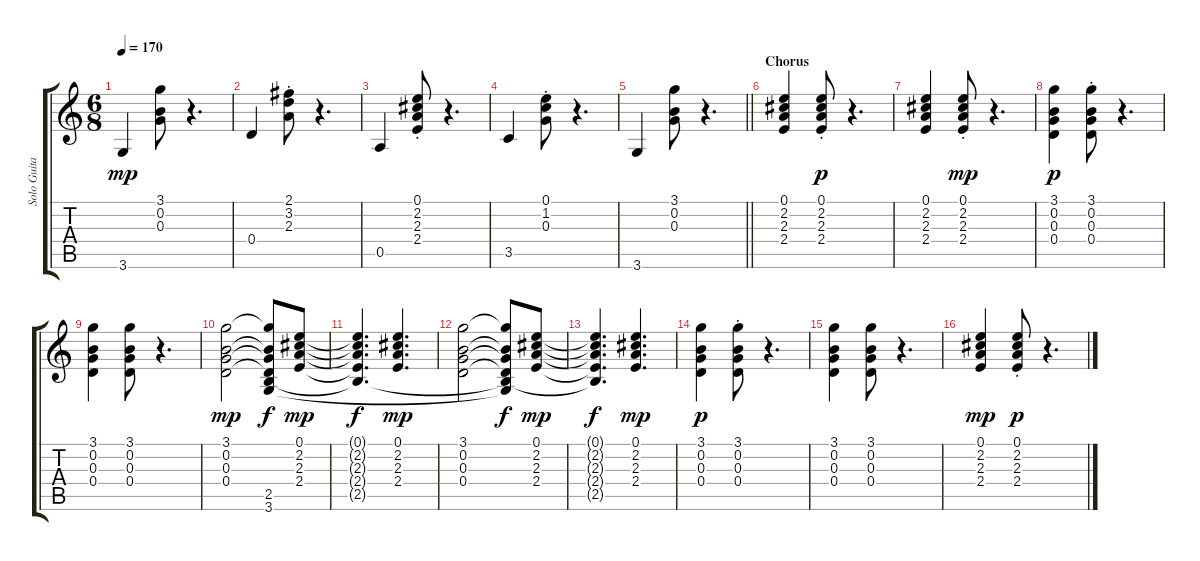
\track ("Solo Guitar" "Solo Guita") {instrument overdrivenguitar}
\staff {score tabs}
\tuning (E4 B3 G3 D3 A2 E2) {hide}
\ts (6 8)
\tempo 170
\clef g2
\ks c
3.6.4{dy mp} (3.1 0.2 0.3).8 r.4{d} |
0.4.4 (2.1 3.2 2.3{st}).8 r.4{d} |
0.5.4 (0.1 2.2 2.3{st} 2.4).8 r.4{d} |
3.5.4 (0.1{st} 1.2 0.3).8 r.4{d} |
\barLineRight lightlight
3.6.4 (3.1 0.2 0.3).8 r.4{d} |
\section ("" "Chorus")
(0.1 2.2 2.3 2.4).4 (0.1 2.2 2.3{st} 2.4).8{dy p} r.4{d} |
(0.1 2.2 2.3 2.4).4 (0.1 2.2 2.3{st} 2.4).8{dy mp} r.4{d} |
(3.1 0.2 0.3 0.4).4{dy p} (3.1{st} 0.2 0.3 0.4).8 r.4{d} |
(3.1 0.2 0.3 0.4).4 (3.1 0.2 0.3 0.4).8 r.4{d} |
(3.1 0.2 0.3 0.4).2{dy mp} (3.1{t} 0.2{t} 0.3{t} 0.4{t} 2.5 3.6).8{dy f} (0.1 2.2 2.3 2.4).8{dy mp} |
(0.1{t} 2.2{t} 2.3{t} 2.4{t} 2.5{t}).4{d dy f} (0.1 2.2 2.3 2.4).4{d dy mp} |
(3.1 0.2 0.3 0.4).2 (3.1{t} 0.2{t} 0.3{t} 0.4{t} 2.5{t} 3.6{t}).8{dy f} (0.1 2.2 2.3 2.4).8{dy mp} |
(0.1{t} 2.2{t} 2.3{t} 2.4{t} 2.5{t}).4{d dy f} (0.1 2.2 2.3 2.4).4{d dy mp} |
(3.1 0.2 0.3 0.4).4{dy p} (3.1{st} 0.2 0.3 0.4).8 r.4{d} |
(3.1 0.2 0.3 0.4).4 (3.1 0.2 0.3 0.4).8 r.4{d} |
(0.1 2.2 2.3 2.4).4{dy mp} (0.1 2.2 2.3{st} 2.4).8{dy p} r.4{d}
